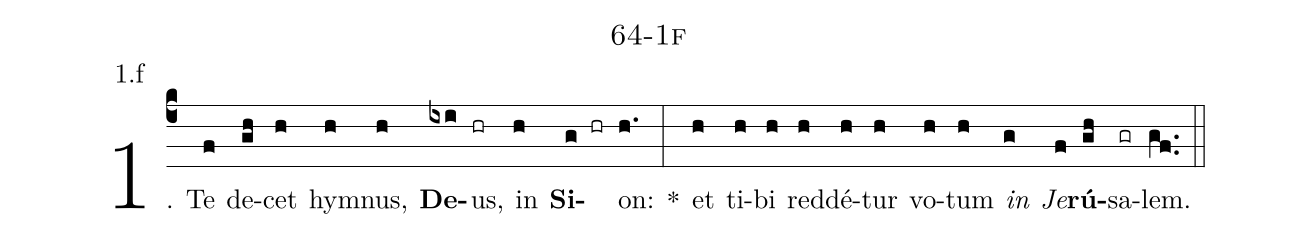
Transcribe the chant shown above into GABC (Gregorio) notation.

name: 64-1f;
annotation: 1.f;
%%
(c4)1. Te(f) de(gh)cet(h) hym(h)nus,(h) <b>De</b>(ixi)us,(hr) in(h) <b>Si</b>(g hr)on:(h.) *(:) et(h) ti(h)bi(h) red(h)dé(h)tur(h) vo(h)tum(h) <i>in</i>(g) <i>Je</i>(f)<b>rú</b>(gh)sa(gr)lem.(gf..) (::)
